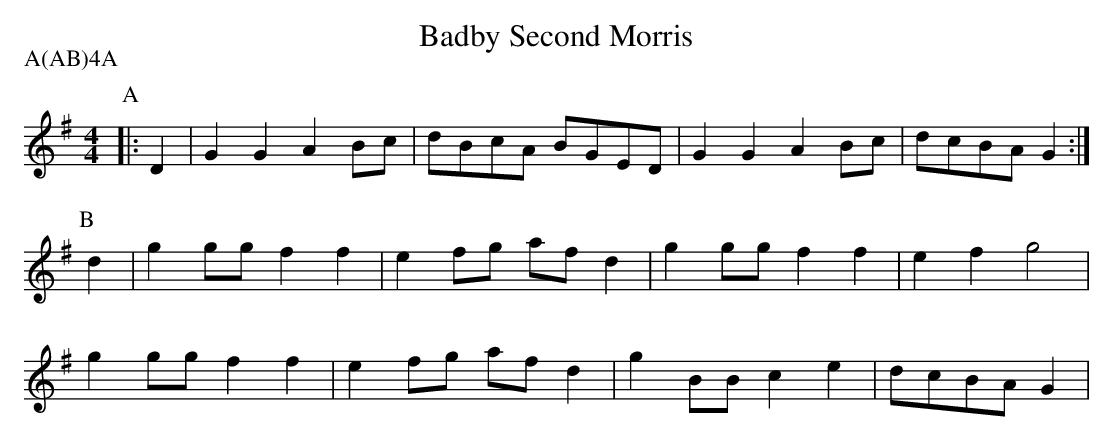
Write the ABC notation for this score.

X:1
T:Second Morris, Badby
M:4/4
L:1/8
P:A(AB)4A
K:G
P:A
|:D2|G2G2 A2Bc|dBcA BGED|G2G2 A2Bc|dcBA G2:|
P:B
d2|g2gg f2f2|e2fg afd2|g2gg f2f2|e2f2 g4 |
g2gg f2f2|e2fg afd2|g2BB c2e2|dcBA G2 |
